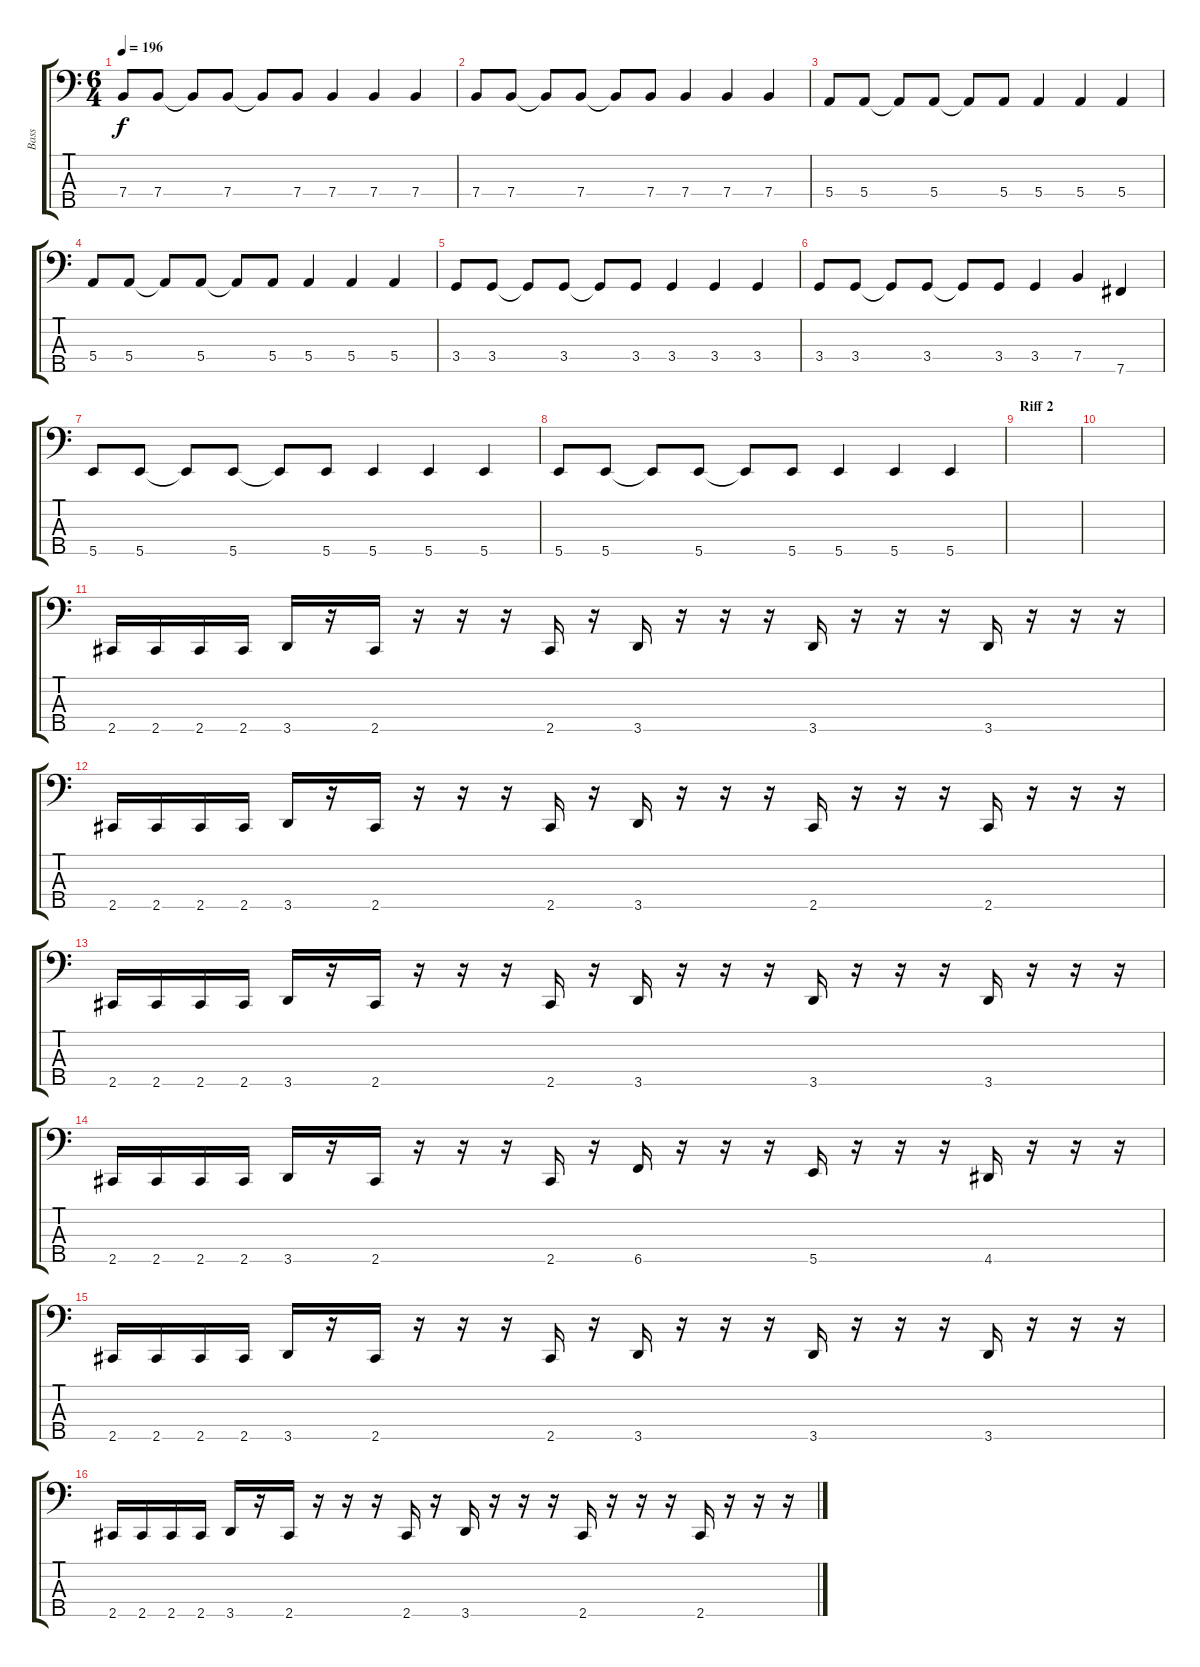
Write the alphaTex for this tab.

\track ("Bass" "Bass") {instrument electricbassfinger}
\staff {score tabs}
\tuning (G2 D2 A1 E1 B0) {hide}
\ts (6 4)
\tempo 196
\clef f4
\ks c
7.4.8{dy f} 7.4.8 7.4{t}.8 7.4.8 7.4{t}.8 7.4.8 7.4.4 7.4.4 7.4.4 |
7.4.8 7.4.8 7.4{t}.8 7.4.8 7.4{t}.8 7.4.8 7.4.4 7.4.4 7.4.4 |
5.4.8 5.4.8 5.4{t}.8 5.4.8 5.4{t}.8 5.4.8 5.4.4 5.4.4 5.4.4 |
5.4.8 5.4.8 5.4{t}.8 5.4.8 5.4{t}.8 5.4.8 5.4.4 5.4.4 5.4.4 |
3.4.8 3.4.8 3.4{t}.8 3.4.8 3.4{t}.8 3.4.8 3.4.4 3.4.4 3.4.4 |
3.4.8 3.4.8 3.4{t}.8 3.4.8 3.4{t}.8 3.4.8 3.4.4 7.4.4 7.5.4 |
5.5.8 5.5.8 5.5{t}.8 5.5.8 5.5{t}.8 5.5.8 5.5.4 5.5.4 5.5.4 |
5.5.8 5.5.8 5.5{t}.8 5.5.8 5.5{t}.8 5.5.8 5.5.4 5.5.4 5.5.4 |
\section ("" "Riff 2")
|
|
2.5.16 2.5.16 2.5.16 2.5.16 3.5.16 r.16 2.5.16 r.16 r.16 r.16 2.5.16 r.16 3.5.16 r.16 r.16 r.16 3.5.16 r.16 r.16 r.16 3.5.16 r.16 r.16 r.16 |
2.5.16 2.5.16 2.5.16 2.5.16 3.5.16 r.16 2.5.16 r.16 r.16 r.16 2.5.16 r.16 3.5.16 r.16 r.16 r.16 2.5.16 r.16 r.16 r.16 2.5.16 r.16 r.16 r.16 |
2.5.16 2.5.16 2.5.16 2.5.16 3.5.16 r.16 2.5.16 r.16 r.16 r.16 2.5.16 r.16 3.5.16 r.16 r.16 r.16 3.5.16 r.16 r.16 r.16 3.5.16 r.16 r.16 r.16 |
2.5.16 2.5.16 2.5.16 2.5.16 3.5.16 r.16 2.5.16 r.16 r.16 r.16 2.5.16 r.16 6.5.16 r.16 r.16 r.16 5.5.16 r.16 r.16 r.16 4.5.16 r.16 r.16 r.16 |
2.5.16 2.5.16 2.5.16 2.5.16 3.5.16 r.16 2.5.16 r.16 r.16 r.16 2.5.16 r.16 3.5.16 r.16 r.16 r.16 3.5.16 r.16 r.16 r.16 3.5.16 r.16 r.16 r.16 |
2.5.16 2.5.16 2.5.16 2.5.16 3.5.16 r.16 2.5.16 r.16 r.16 r.16 2.5.16 r.16 3.5.16 r.16 r.16 r.16 2.5.16 r.16 r.16 r.16 2.5.16 r.16 r.16 r.16
